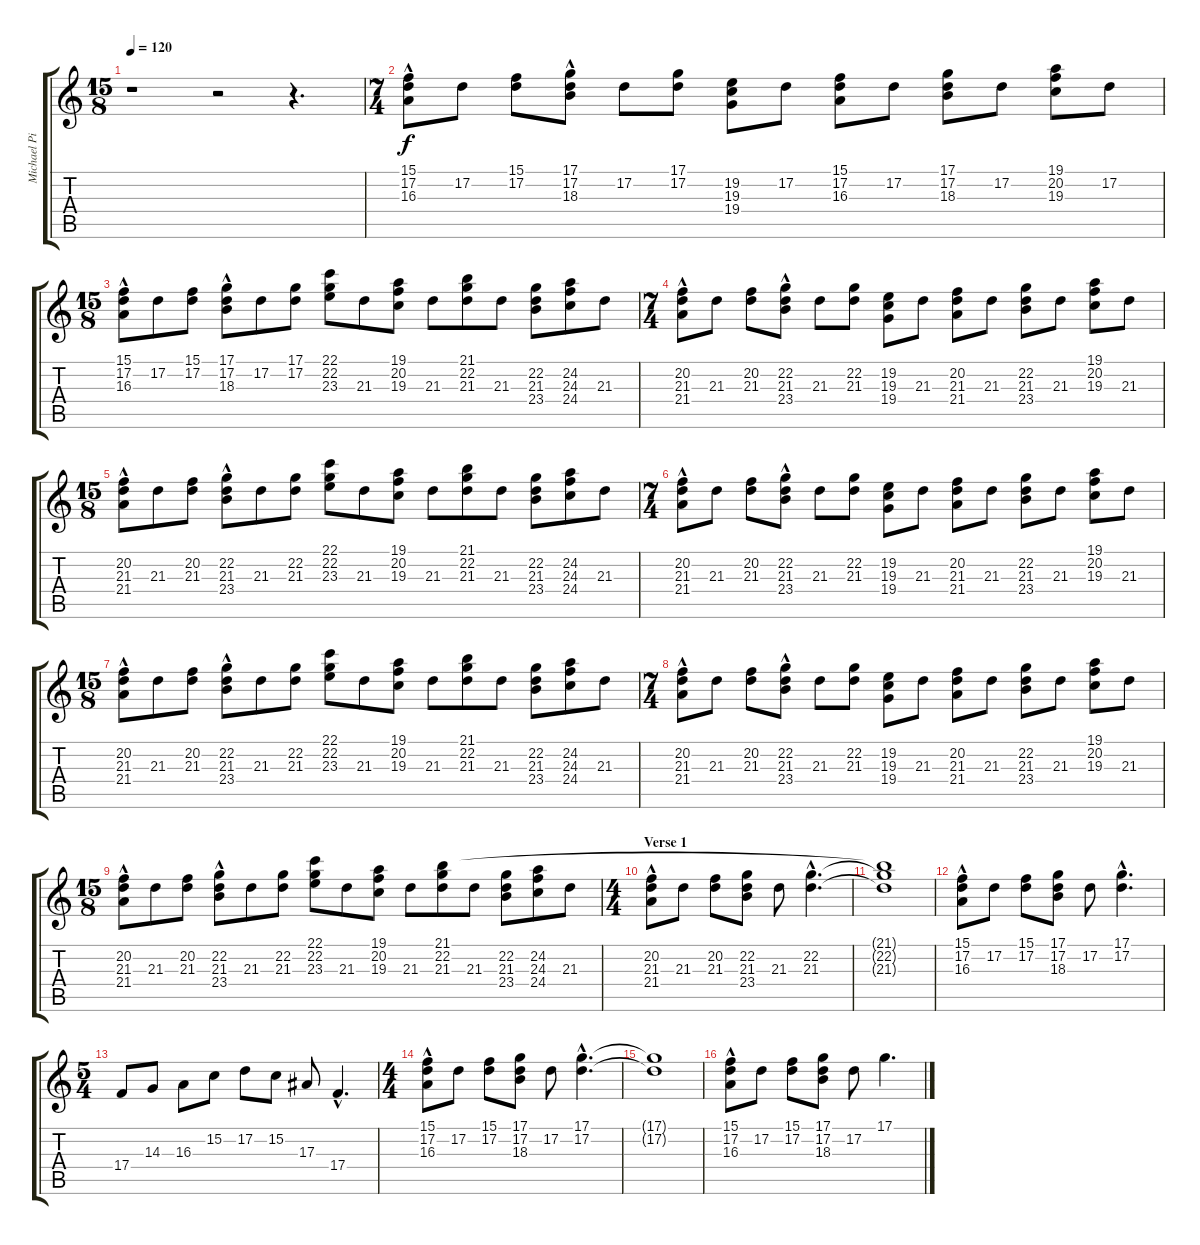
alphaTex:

\track ("Michael Pinella Piano" "Michael Pi") {instrument acousticgrandpiano}
\staff {score tabs}
\tuning (D4 A3 F3 C3 G2 D2) {hide}
\ts (15 8)
\tempo 120
\clef g2
\ks c
r.1{dy f} r.2 r.4{d} |
\ts (7 4)
(15.1 17.2 16.3{hac}).8 17.2.8 (15.1 17.2).8 (17.1 17.2 18.3{hac}).8 17.2.8 (17.1 17.2).8 (19.2 19.3 19.4).8 17.2.8 (15.1 17.2 16.3).8 17.2.8 (17.1 17.2 18.3).8 17.2.8 (19.1 20.2 19.3).8 17.2.8 |
\ts (15 8)
(15.1 17.2 16.3{hac}).8 17.2.8 (15.1 17.2).8 (17.1 17.2 18.3{hac}).8 17.2.8 (17.1 17.2).8 (22.1 22.2 23.3).8 21.3.8 (19.1 20.2 19.3).8 21.3.8 (21.1 22.2 21.3).8 21.3.8 (22.2 21.3 23.4).8 (24.2 24.3 24.4).8 21.3.8 |
\ts (7 4)
(20.2 21.3 21.4{hac}).8 21.3.8 (20.2 21.3).8 (22.2 21.3 23.4{hac}).8 21.3.8 (22.2 21.3).8 (19.2 19.3 19.4).8 21.3.8 (20.2 21.3 21.4).8 21.3.8 (22.2 21.3 23.4).8 21.3.8 (19.1 20.2 19.3).8 21.3.8 |
\ts (15 8)
(20.2 21.3 21.4{hac}).8 21.3.8 (20.2 21.3).8 (22.2 21.3 23.4{hac}).8 21.3.8 (22.2 21.3).8 (22.1 22.2 23.3).8 21.3.8 (19.1 20.2 19.3).8 21.3.8 (21.1 22.2 21.3).8 21.3.8 (22.2 21.3 23.4).8 (24.2 24.3 24.4).8 21.3.8 |
\ts (7 4)
(20.2 21.3 21.4{hac}).8 21.3.8 (20.2 21.3).8 (22.2 21.3 23.4{hac}).8 21.3.8 (22.2 21.3).8 (19.2 19.3 19.4).8 21.3.8 (20.2 21.3 21.4).8 21.3.8 (22.2 21.3 23.4).8 21.3.8 (19.1 20.2 19.3).8 21.3.8 |
\ts (15 8)
(20.2 21.3 21.4{hac}).8 21.3.8 (20.2 21.3).8 (22.2 21.3 23.4{hac}).8 21.3.8 (22.2 21.3).8 (22.1 22.2 23.3).8 21.3.8 (19.1 20.2 19.3).8 21.3.8 (21.1 22.2 21.3).8 21.3.8 (22.2 21.3 23.4).8 (24.2 24.3 24.4).8 21.3.8 |
\ts (7 4)
(20.2 21.3 21.4{hac}).8 21.3.8 (20.2 21.3).8 (22.2 21.3 23.4{hac}).8 21.3.8 (22.2 21.3).8 (19.2 19.3 19.4).8 21.3.8 (20.2 21.3 21.4).8 21.3.8 (22.2 21.3 23.4).8 21.3.8 (19.1 20.2 19.3).8 21.3.8 |
\ts (15 8)
(20.2 21.3 21.4{hac}).8 21.3.8 (20.2 21.3).8 (22.2 21.3 23.4{hac}).8 21.3.8 (22.2 21.3).8 (22.1 22.2 23.3).8 21.3.8 (19.1 20.2 19.3).8 21.3.8 (21.1 22.2 21.3).8 21.3.8 (22.2 21.3 23.4).8 (24.2 24.3 24.4).8 21.3.8 |
\ts (4 4)
\section ("" "Verse 1")
(20.2 21.3 21.4{hac}).8 21.3.8 (20.2 21.3).8 (22.2 21.3 23.4).8 21.3.8 (22.2{hac} 21.3{hac}).4{d} |
(21.1{t} 22.2{t} 21.3{t}).1 |
(15.1 17.2 16.3{hac}).8 17.2.8 (15.1 17.2).8 (17.1 17.2 18.3).8 17.2.8 (17.1 17.2{hac}).4{d} |
\ts (5 4)
17.4.8 14.3.8 16.3.8 15.2.8 17.2.8 15.2.8 17.3.8 17.4{hac}.4{d} |
\ts (4 4)
(15.1 17.2 16.3{hac}).8 17.2.8 (15.1 17.2).8 (17.1 17.2 18.3).8 17.2.8 (17.1{hac} 17.2{hac}).4{d} |
(17.1{t} 17.2{t}).1 |
(15.1 17.2 16.3{hac}).8 17.2.8 (15.1 17.2).8 (17.1 17.2 18.3).8 17.2.8 17.1.4{d}
